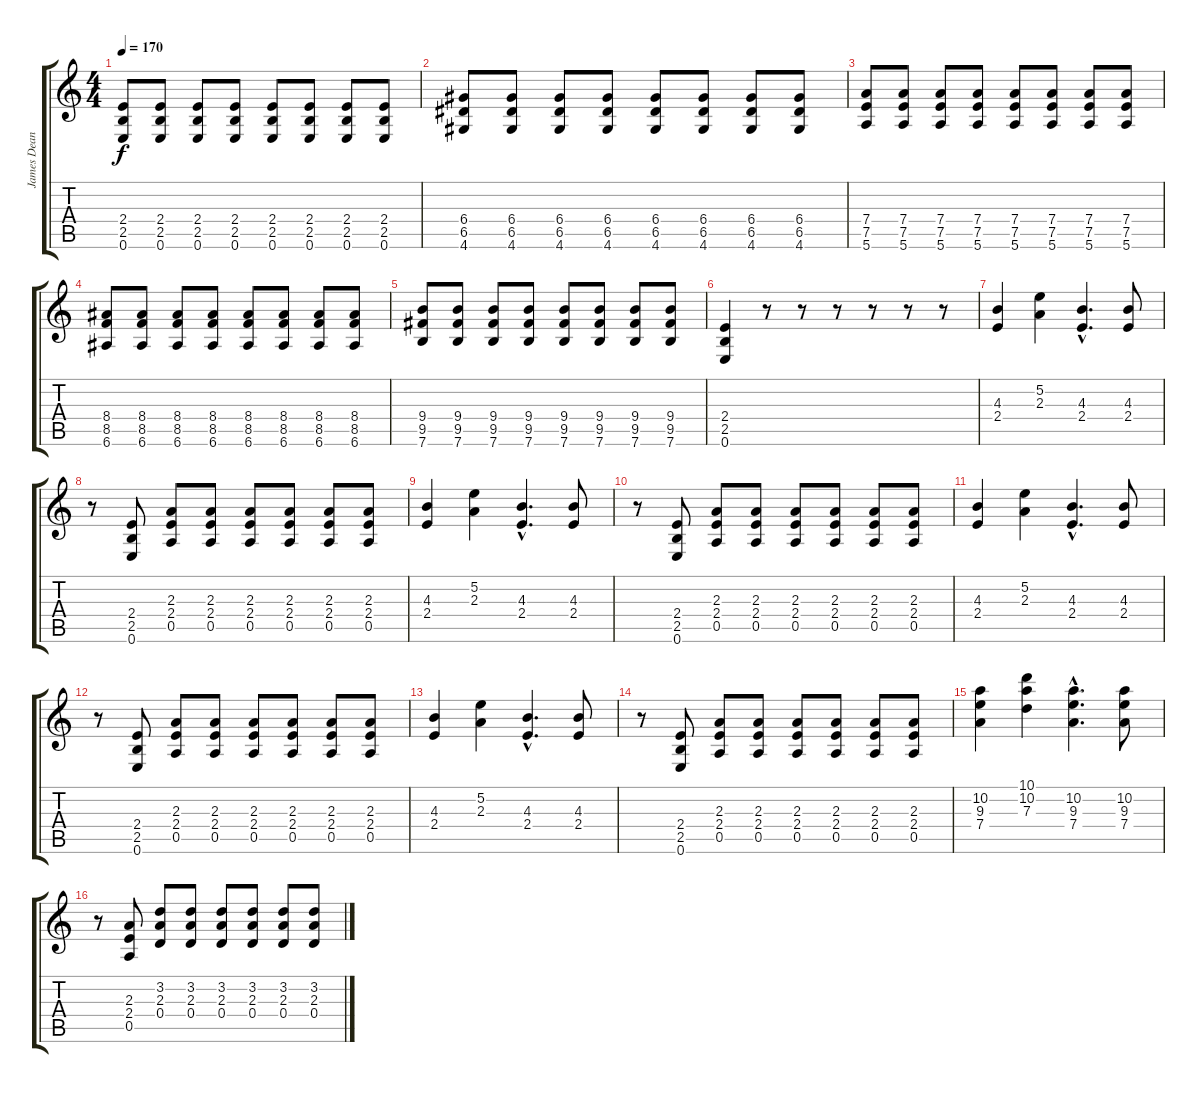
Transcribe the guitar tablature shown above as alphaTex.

\track ("James Dean Bradfield" "James Dean") {instrument overdrivenguitar}
\staff {score tabs}
\tuning (E4 B3 G3 D3 A2 E2) {hide}
\ts (4 4)
\tempo 170
\clef g2
\ks c
(2.4 2.5 0.6).8{dy f} (2.4 2.5 0.6).8 (2.4 2.5 0.6).8 (2.4 2.5 0.6).8 (2.4 2.5 0.6).8 (2.4 2.5 0.6).8 (2.4 2.5 0.6).8 (2.4 2.5 0.6).8 |
(6.4 6.5 4.6).8 (6.4 6.5 4.6).8 (6.4 6.5 4.6).8 (6.4 6.5 4.6).8 (6.4 6.5 4.6).8 (6.4 6.5 4.6).8 (6.4 6.5 4.6).8 (6.4 6.5 4.6).8 |
(7.4 7.5 5.6).8 (7.4 7.5 5.6).8 (7.4 7.5 5.6).8 (7.4 7.5 5.6).8 (7.4 7.5 5.6).8 (7.4 7.5 5.6).8 (7.4 7.5 5.6).8 (7.4 7.5 5.6).8 |
(8.4 8.5 6.6).8 (8.4 8.5 6.6).8 (8.4 8.5 6.6).8 (8.4 8.5 6.6).8 (8.4 8.5 6.6).8 (8.4 8.5 6.6).8 (8.4 8.5 6.6).8 (8.4 8.5 6.6).8 |
(9.4 9.5 7.6).8 (9.4 9.5 7.6).8 (9.4 9.5 7.6).8 (9.4 9.5 7.6).8 (9.4 9.5 7.6).8 (9.4 9.5 7.6).8 (9.4 9.5 7.6).8 (9.4 9.5 7.6).8 |
(2.4 2.5 0.6).4 r.8 r.8 r.8 r.8 r.8 r.8 |
(4.3 2.4).4 (5.2 2.3).4 (4.3{hac} 2.4{hac}).4{d} (4.3 2.4).8 |
r.8 (2.4 2.5 0.6).8 (2.3 2.4 0.5).8 (2.3 2.4 0.5).8 (2.3 2.4 0.5).8 (2.3 2.4 0.5).8 (2.3 2.4 0.5).8 (2.3 2.4 0.5).8 |
(4.3 2.4).4 (5.2 2.3).4 (4.3{hac} 2.4{hac}).4{d} (4.3 2.4).8 |
r.8 (2.4 2.5 0.6).8 (2.3 2.4 0.5).8 (2.3 2.4 0.5).8 (2.3 2.4 0.5).8 (2.3 2.4 0.5).8 (2.3 2.4 0.5).8 (2.3 2.4 0.5).8 |
(4.3 2.4).4 (5.2 2.3).4 (4.3{hac} 2.4{hac}).4{d} (4.3 2.4).8 |
r.8 (2.4 2.5 0.6).8 (2.3 2.4 0.5).8 (2.3 2.4 0.5).8 (2.3 2.4 0.5).8 (2.3 2.4 0.5).8 (2.3 2.4 0.5).8 (2.3 2.4 0.5).8 |
(4.3 2.4).4 (5.2 2.3).4 (4.3{hac} 2.4{hac}).4{d} (4.3 2.4).8 |
r.8 (2.4 2.5 0.6).8 (2.3 2.4 0.5).8 (2.3 2.4 0.5).8 (2.3 2.4 0.5).8 (2.3 2.4 0.5).8 (2.3 2.4 0.5).8 (2.3 2.4 0.5).8 |
(10.2 9.3 7.4).4 (10.1 10.2 7.3).4 (10.2{hac} 9.3{hac} 7.4{hac}).4{d} (10.2 9.3 7.4).8 |
r.8 (2.3 2.4 0.5).8 (3.2 2.3 0.4).8 (3.2 2.3 0.4).8 (3.2 2.3 0.4).8 (3.2 2.3 0.4).8 (3.2 2.3 0.4).8 (3.2 2.3 0.4).8
